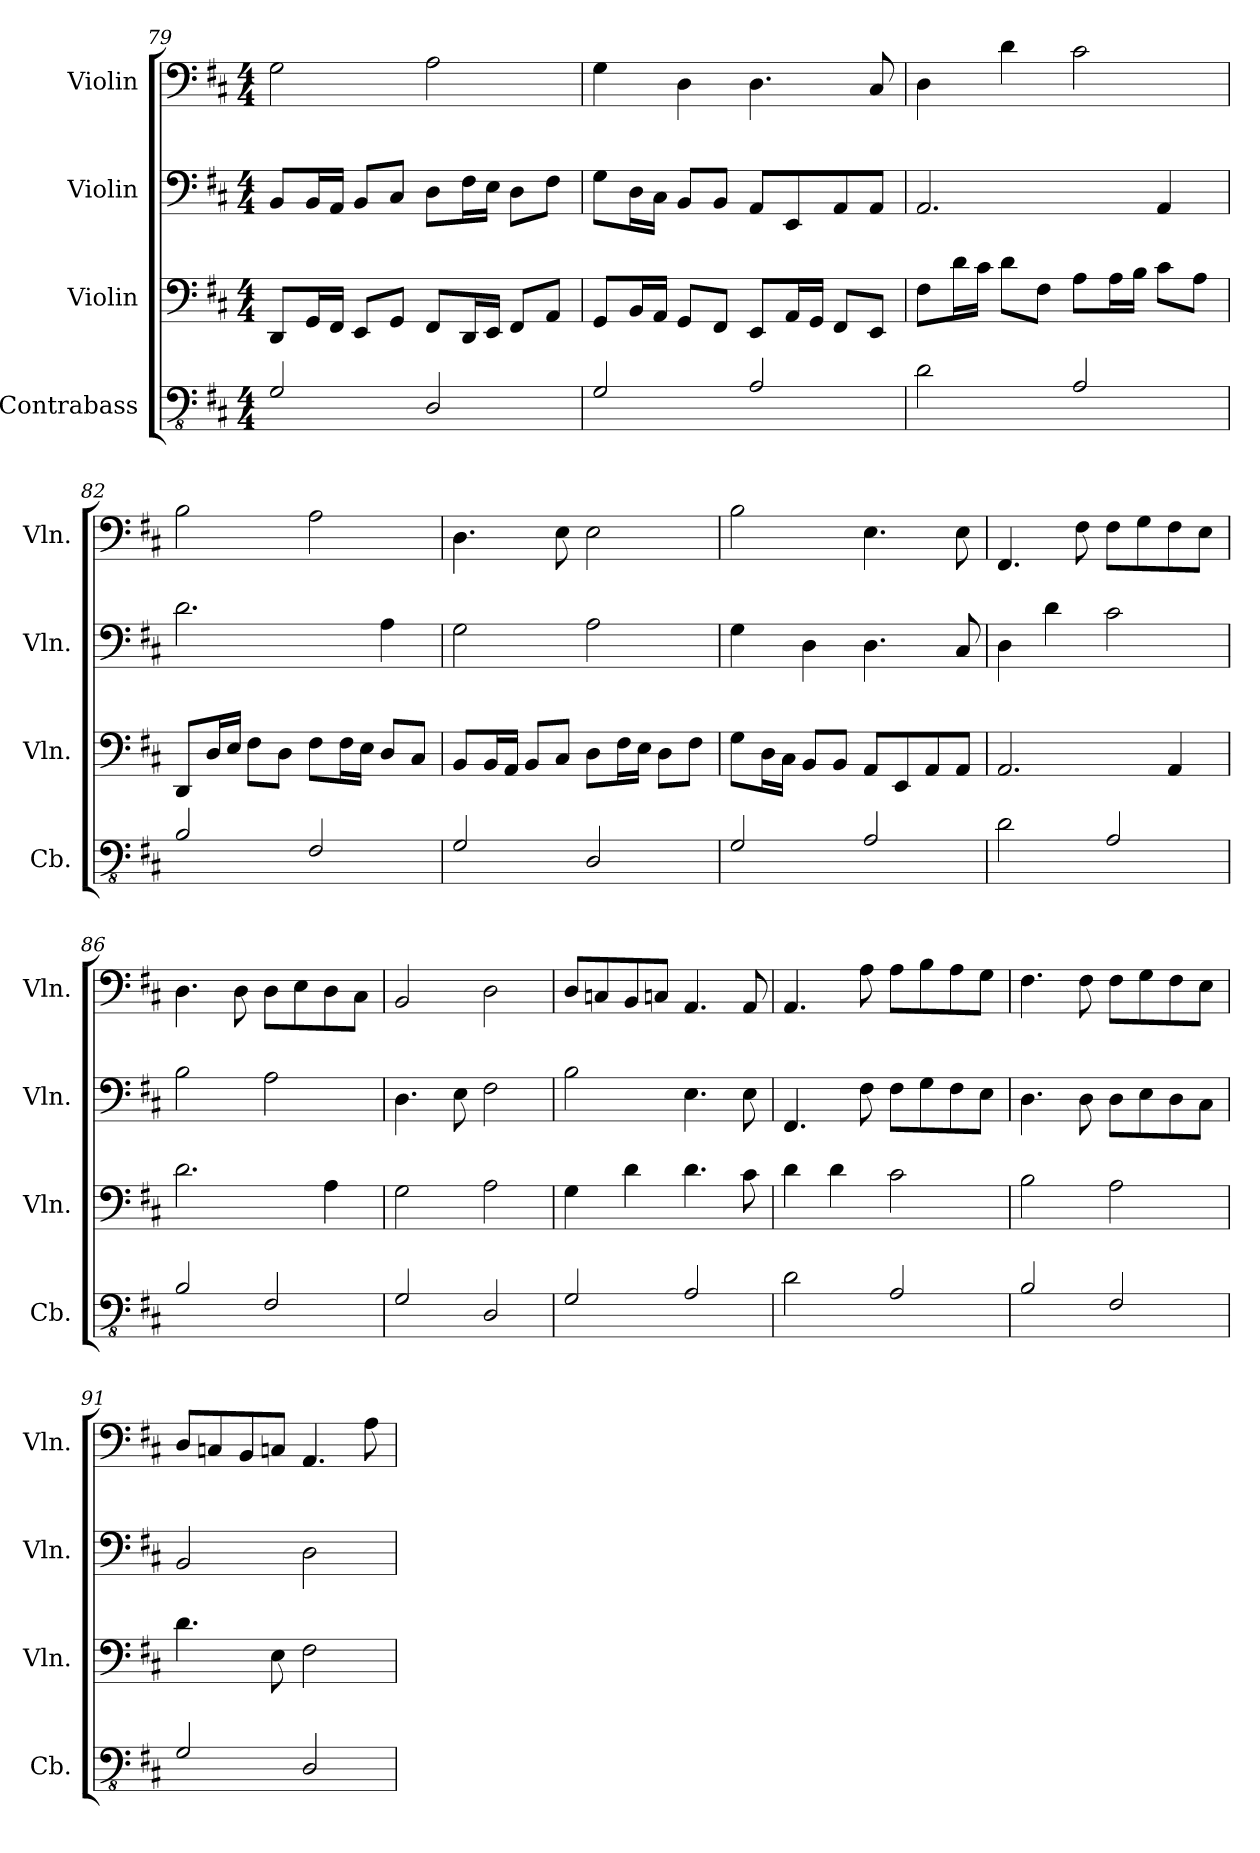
**kern	**kern	**kern	**kern
*part4	*part3	*part2	*part1
*staff4	*staff3	*staff2	*staff1
*I"Contrabass	*I"Violin	*I"Violin	*I"Violin
*I'Cb.	*I'Vln.	*I'Vln.	*I'Vln.
*clefFv4	*clefF4	*clefF4	*clefF4
*ITrd7c12	*	*	*
*k[f#c#]	*k[f#c#]	*k[f#c#]	*k[f#c#]
*M4/4	*M4/4	*M4/4	*M4/4
=79	=79	=79	=79
2GGG/	8DD/L	8BB/L	2G\
.	16GG/L	16BB/L	.
.	16FF#/JJ	16AA/JJ	.
.	8EE/L	8BB/L	.
.	8GG/J	8C#/J	.
2DDD/	8FF#/L	8D\L	2A\
.	16DD/L	16F#\L	.
.	16EE/JJ	16E\JJ	.
.	8FF#/L	8D\L	.
.	8AA/J	8F#\J	.
=80	=80	=80	=80
2GGG/	8GG/L	8G\L	4G\
.	16BB/L	16D\L	.
.	16AA/JJ	16C#\JJ	.
.	8GG/L	8BB/L	4D\
.	8FF#/J	8BB/J	.
2AAA/	8EE/L	8AA/L	4.D\
.	16AA/L	8EE/	.
.	16GG/JJ	.	.
.	8FF#/L	8AA/	.
.	8EE/J	8AA/J	8C#/
=81	=81	=81	=81
2DD\	8F#\L	2.AA/	4D\
.	16d\L	.	.
.	16c#\JJ	.	.
.	8d\L	.	4d\
.	8F#\J	.	.
2AAA/	8A\L	.	2c#\
.	16A\L	.	.
.	16B\JJ	.	.
.	8c#\L	4AA/	.
.	8A\J	.	.
!!LO:PB:g=z
=82	=82	=82	=82
2BBB/	8DD/L	2.d\	2B\
.	16D/L	.	.
.	16E/JJ	.	.
.	8F#\L	.	.
.	8D\J	.	.
2FFF#/	8F#\L	.	2A\
.	16F#\L	.	.
.	16E\JJ	.	.
.	8D/L	4A\	.
.	8C#/J	.	.
=83	=83	=83	=83
2GGG/	8BB/L	2G\	4.D\
.	16BB/L	.	.
.	16AA/JJ	.	.
.	8BB/L	.	.
.	8C#/J	.	8E\
2DDD/	8D\L	2A\	2E\
.	16F#\L	.	.
.	16E\JJ	.	.
.	8D\L	.	.
.	8F#\J	.	.
=84	=84	=84	=84
2GGG/	8G\L	4G\	2B\
.	16D\L	.	.
.	16C#\JJ	.	.
.	8BB/L	4D\	.
.	8BB/J	.	.
2AAA/	8AA/L	4.D\	4.E\
.	8EE/	.	.
.	8AA/	.	.
.	8AA/J	8C#/	8E\
=85	=85	=85	=85
2DD\	2.AA/	4D\	4.FF#/
.	.	4d\	.
.	.	.	8F#\
2AAA/	.	2c#\	8F#\L
.	.	.	8G\
.	4AA/	.	8F#\
.	.	.	8E\J
!!LO:LB:g=z
=86	=86	=86	=86
2BBB/	2.d\	2B\	4.D\
.	.	.	8D\
2FFF#/	.	2A\	8D\L
.	.	.	8E\
.	4A\	.	8D\
.	.	.	8C#\J
=87	=87	=87	=87
2GGG/	2G\	4.D\	2BB/
.	.	8E\	.
2DDD/	2A\	2F#\	2D\
=88	=88	=88	=88
2GGG/	4G\	2B\	8D/L
.	.	.	8Cn/
.	4d\	.	8BB/
.	.	.	8Cn/J
2AAA/	4.d\	4.E\	4.AA/
.	8c#\	8E\	8AA/
=89	=89	=89	=89
2DD\	4d\	4.FF#/	4.AA/
.	4d\	.	.
.	.	8F#\	8A\
2AAA/	2c#\	8F#\L	8A\L
.	.	8G\	8B\
.	.	8F#\	8A\
.	.	8E\J	8G\J
=90	=90	=90	=90
2BBB/	2B\	4.D\	4.F#\
.	.	8D\	8F#\
2FFF#/	2A\	8D\L	8F#\L
.	.	8E\	8G\
.	.	8D\	8F#\
.	.	8C#\J	8E\J
!!LO:LB:g=z
=91	=91	=91	=91
2GGG/	4.d\	2BB/	8D/L
.	.	.	8Cn/
.	.	.	8BB/
.	8E\	.	8Cn/J
2DDD/	2F#\	2D\	4.AA/
.	.	.	8A\
=	=	=	=
*-	*-	*-	*-
